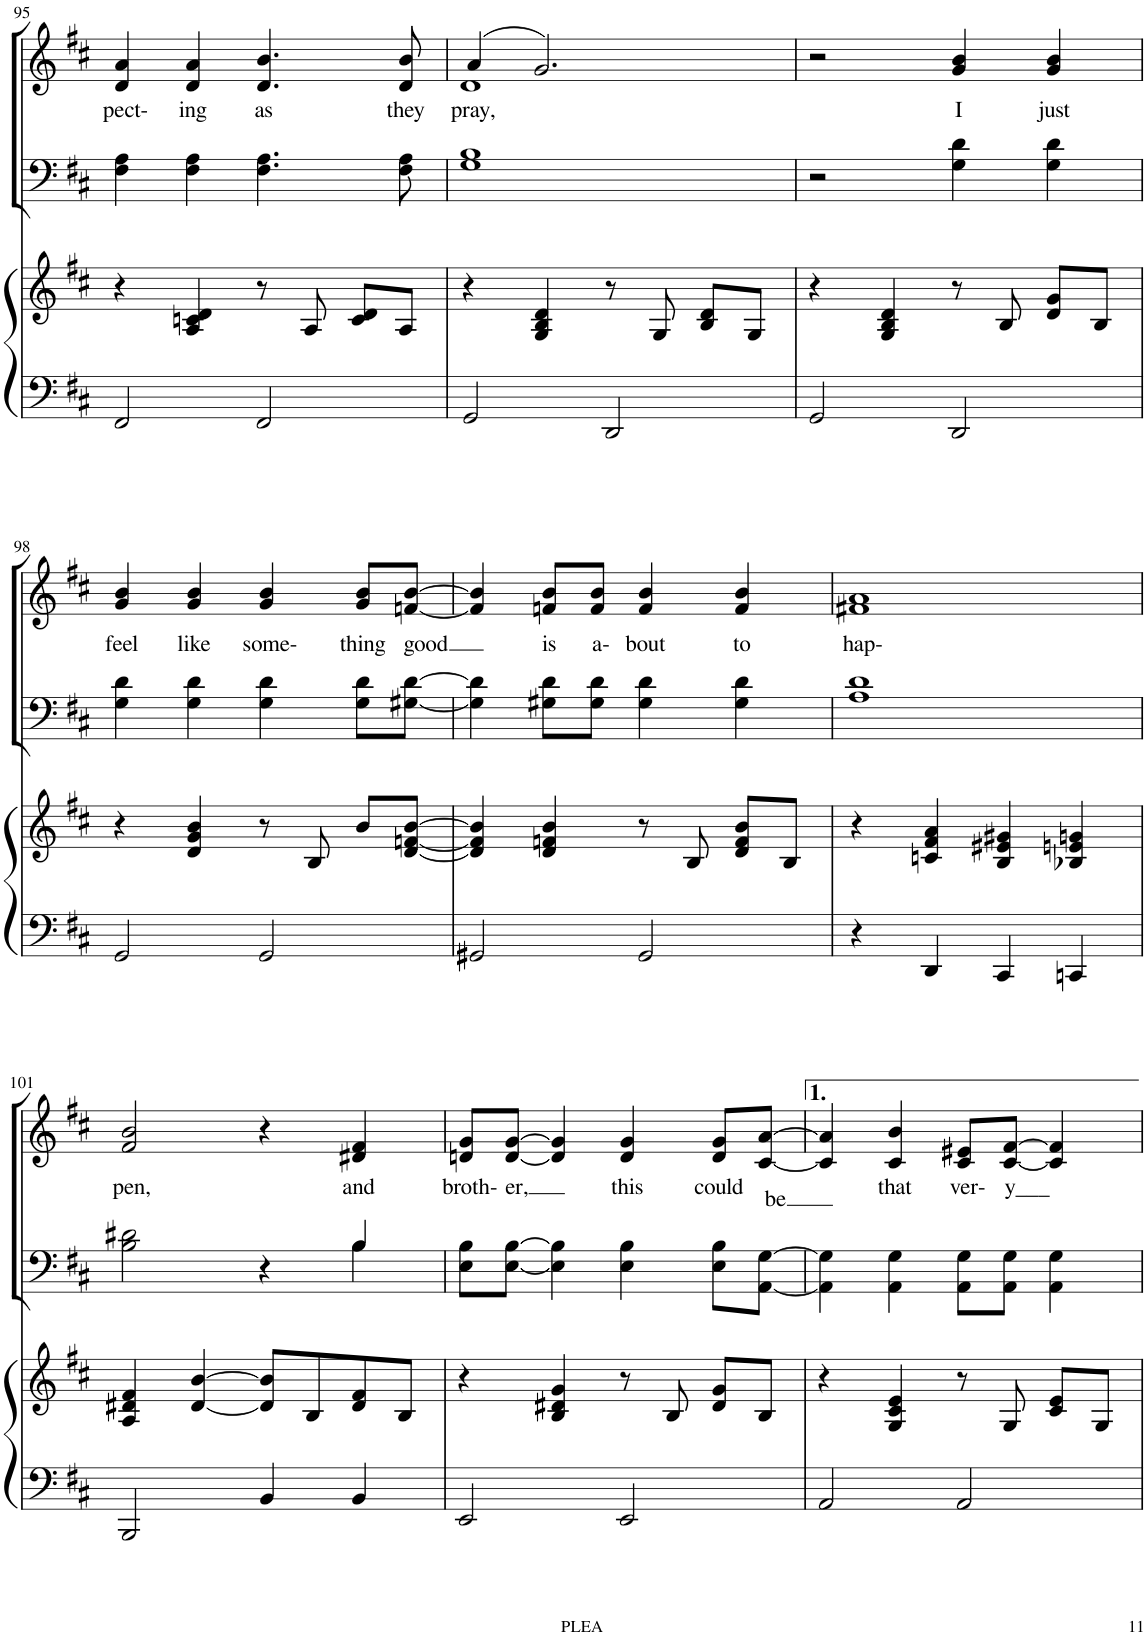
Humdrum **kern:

**kern	**kern	**kern	**kern	**text
*part4	*part3	*part2	*part1	*part1
*staff4	*staff3	*staff2	*staff1	*staff1
*I"Piano	*I"Piano	*I"Piano	*I"Piano	*
*I'Pno	*I'Pno	*I'Pno	*I'Pno	*
!!LO:PB:g=z
*clefF4	*clefG2	*clefF4	*clefG2	*
*k[f#c#]	*k[f#c#]	*k[f#c#]	*k[f#c#]	*
*	*	*M4/4	*M4/4	*
=95	=95	=95	=95	=95
!	!	!	!	!LO:LY:b
2FF#/	4r	4F#\ 4A\	4d/ 4a/	pect-
!	!	!	!	!LO:LY:b
.	4A/ 4cn/ 4d/	4F#\ 4A\	4d/ 4a/	ing
!	!	!	!	!LO:LY:b
2FF#/	8r	4.F#\ 4.A\	4.d/ 4.b/	as
.	8A/	.	.	.
.	8c/ 8d/L	.	.	.
!	!	!	!	!LO:LY:b
.	8A/J	8F#\ 8A\	8d/ 8b/	they
=96	=96	=96	=96	=96
*	*	*	*^	*
!	!	!	!	!	!LO:LY:b
2GG/	4r	1G 1B	(4a/	1d	pray,
.	4G/ 4B/ 4d/	.	2.g/)	.	.
2DD/	8r	.	.	.	.
.	8G/	.	.	.	.
.	8B/ 8d/L	.	.	.	.
.	8G/J	.	.	.	.
*	*	*	*v	*v	*
=97	=97	=97	=97	=97
2GG/	4r	2r	2r	.
.	4G/ 4B/ 4d/	.	.	.
!	!	!	!	!LO:LY:b
2DD/	8r	4G\ 4d\	4g/ 4b/	I
.	8B/	.	.	.
!	!	!	!	!LO:LY:b
.	8d/ 8g/L	4G\ 4d\	4g/ 4b/	just
.	8B/J	.	.	.
!!LO:LB:g=z
=98	=98	=98	=98	=98
!	!	!	!	!LO:LY:b
2GG/	4r	4G\ 4d\	4g/ 4b/	feel
!	!	!	!	!LO:LY:b
.	4d/ 4g/ 4b/	4G\ 4d\	4g/ 4b/	like
!	!	!	!	!LO:LY:b
2GG/	8r	4G\ 4d\	4g/ 4b/	some-
.	8B/	.	.	.
!	!	!	!	!LO:LY:b
.	8b/L	8G\ 8d\L	8g/ 8b/L	thing
!	!	!	!	!LO:LY:b
.	[8d/ [8fn/ [8b/J	[8G#X\ [8d\J	[8fn/ [8b/J	good
=99	=99	=99	=99	=99
2GG#X/	4d/] 4f/] 4b/]	4G#\] 4d\]	4f/] 4b/]	.
!	!	!	!	!LO:LY:b
.	4d/ 4fn/ 4b/	8G#X\ 8d\L	8fn/ 8b/L	is
!	!	!	!	!LO:LY:b
.	.	8G#\ 8d\J	8f/ 8b/J	a-
!	!	!	!	!LO:LY:b
2GG#/	8r	4G#\ 4d\	4f/ 4b/	bout
.	8B/	.	.	.
!	!	!	!	!LO:LY:b
.	8d/ 8f/ 8b/L	4G#\ 4d\	4f/ 4b/	to
.	8B/J	.	.	.
=100	=100	=100	=100	=100
!	!	!	!	!LO:LY:b
4r	4r	1A 1d	1f#X 1a	hap-
4DD/	4cn/ 4f#/ 4a/	.	.	.
4CC#/	4B/ 4e#X/ 4g#X/	.	.	.
4CCn/	4B-X/ 4en/ 4gn/	.	.	.
!!LO:LB:g=z
=101	=101	=101	=101	=101
*	*	*^	*	*
!	!	!	!	!	!LO:LY:b
2BBB/	4A/ 4d#X/ 4f#/	2B\ 2d#X\	2.ryy	2f#/ 2b/	pen,
.	[4d#/ [4b/	.	.	.	.
4BB/	8d#/] 8b/]L	4r	.	4r	.
.	8B/	.	.	.	.
!	!	!	!	!	!LO:LY:b
4BB/	8d#/ 8f#/	4B/	4B\	4d#X/ 4f#/	and
.	8B/J	.	.	.	.
*	*	*v	*v	*	*
=102	=102	=102	=102	=102
!	!	!	!	!LO:LY:b
2EE/	4r	8E\ 8B\L	8dn/ 8g/L	broth-
!	!	!	!	!LO:LY:b
.	.	[8E\ [8B\J	[8d/ [8g/J	er,
.	4B/ 4d#X/ 4g/	4E\] 4B\]	4d/] 4g/]	.
!	!	!	!	!LO:LY:b
2EE/	8r	4E\ 4B\	4d/ 4g/	this
.	8B/	.	.	.
!	!	!	!	!LO:LY:b
.	8d#/ 8g/L	8E\ 8B\L	8d/ 8g/L	could
!	!	!	!	!LO:LY:b
.	8B/J	[8AA\ [8G\J	[8c#/ [8a/J	be
=103	=103	=103	=103	=103
2AA/	4r	4AA\] 4G\]	4c#/] 4a/]	.
!	!	!	!	!LO:LY:b
.	4G/ 4c#/ 4e/	4AA\ 4G\	4c#/ 4b/	that
!	!	!	!	!LO:LY:b
2AA/	8r	8AA\ 8G\L	8c#/ 8e#X/L	ver-
!	!	!	!	!LO:LY:b
.	8G/	8AA\ 8G\J	[8c#/ [8f#/J	y___
.	8c#/ 8e/L	4AA\ 4G\	4c#/] 4f#/]	.
.	8G/J	.	.	.
=	=	=	=	=
*-	*-	*-	*-	*-
